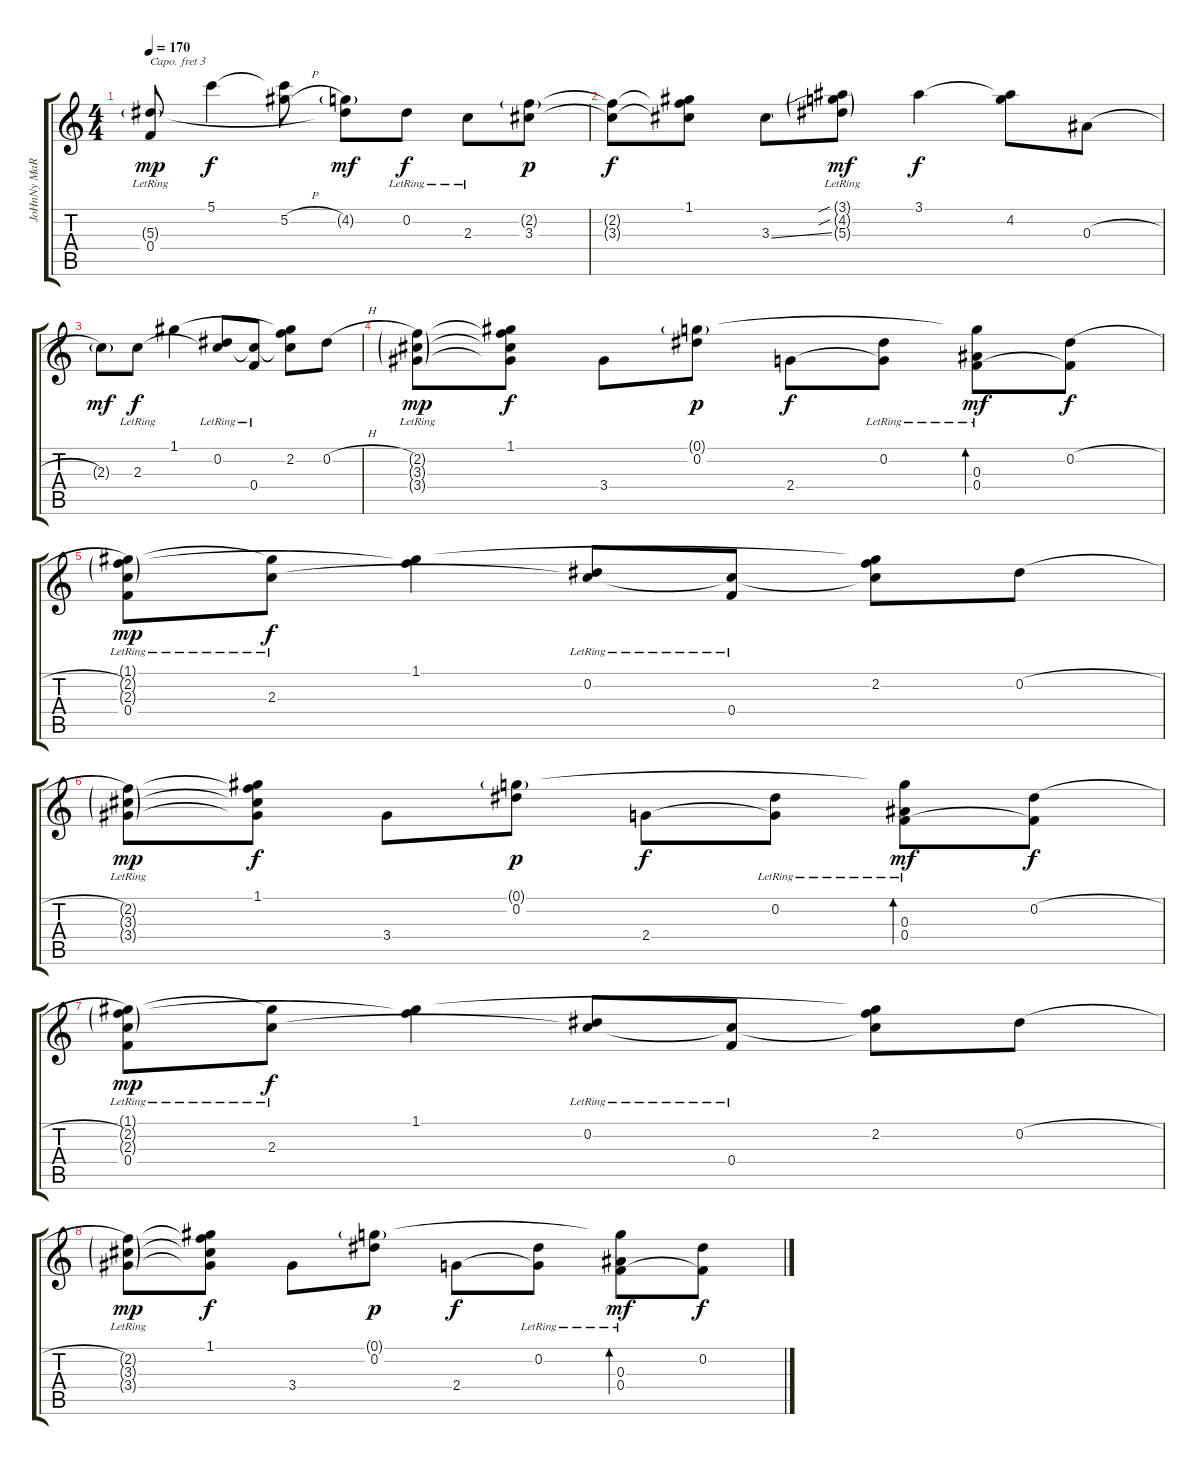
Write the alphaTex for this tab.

\track ("JoHnNy MaRR" "JoHnNy MaR") {instrument electricguitarclean}
\staff {score tabs}
\capo 3
\tuning (E4 C4 G3 D3 A2 D2) {hide}
\ts (4 4)
\tempo 170
\clef g2
\ks c
(5.3{g} 0.4{lr}).8{dy mp} 5.1.4{dy f} (5.1{t} 5.2{h}).8 (4.2{g} 5.3{t}).8{dy mf} 0.2{lr}.8{dy f} 2.3{lr}.8 (2.2{g} 3.3).8{dy p} |
(2.2{t} 3.3{t}).8{dy f} (1.1 2.2{t} 3.3{t}).8 3.3{ss}.8 (3.1{sib g} 4.2{sib g lr} 5.3{g lr}).8{dy mf} 3.1.4{dy f} (3.1{t} 4.2).8 0.3{h}.8 |
2.3{g}.8{dy mf} 2.3{lr}.8{dy f} 1.1.4 (0.2{lr} 2.3{t}).8 (2.3{t} 0.4{lr}).8 (1.1{t} 2.2 2.3{t}).8 0.2{h}.8 |
(2.2{g} 3.3{g} 3.4{g lr}).8{dy mp} (1.1 2.2{t} 3.3{t} 3.4{t}).8{dy f} 3.4.8 (0.1{g} 0.2).8{dy p} 2.4.8{dy f} (0.2{lr} 2.4{t}).8 (0.1{t} 0.3{lr} 0.4).8{bd 30 dy mf} (0.2{h} 0.4{t}).8{dy f} |
(1.1{g} 2.2{g lr} 2.3{g} 0.4{lr}).8{dy mp} (1.1{t} 2.3{lr}).8{dy f} (1.1 2.2{t}).4 (0.2{lr} 2.3{t}).8 (2.3{t} 0.4{lr}).8 (1.1{t} 2.2 2.3{t}).8 0.2{h}.8 |
(2.2{g} 3.3{g} 3.4{g lr}).8{dy mp} (1.1 2.2{t} 3.3{t} 3.4{t}).8{dy f} 3.4.8 (0.1{g} 0.2).8{dy p} 2.4.8{dy f} (0.2{lr} 2.4{t}).8 (0.1{t} 0.3{lr} 0.4).8{bd 30 dy mf} (0.2{h} 0.4{t}).8{dy f} |
(1.1{g} 2.2{g lr} 2.3{g} 0.4{lr}).8{dy mp} (1.1{t} 2.3{lr}).8{dy f} (1.1 2.2{t}).4 (0.2{lr} 2.3{t}).8 (2.3{t} 0.4{lr}).8 (1.1{t} 2.2 2.3{t}).8 0.2{h}.8 |
(2.2{g} 3.3{g} 3.4{g lr}).8{dy mp} (1.1 2.2{t} 3.3{t} 3.4{t}).8{dy f} 3.4.8 (0.1{g} 0.2).8{dy p} 2.4.8{dy f} (0.2{lr} 2.4{t}).8 (0.1{t} 0.3{lr} 0.4).8{bd 30 dy mf} (0.2{h} 0.4{t}).8{dy f}
